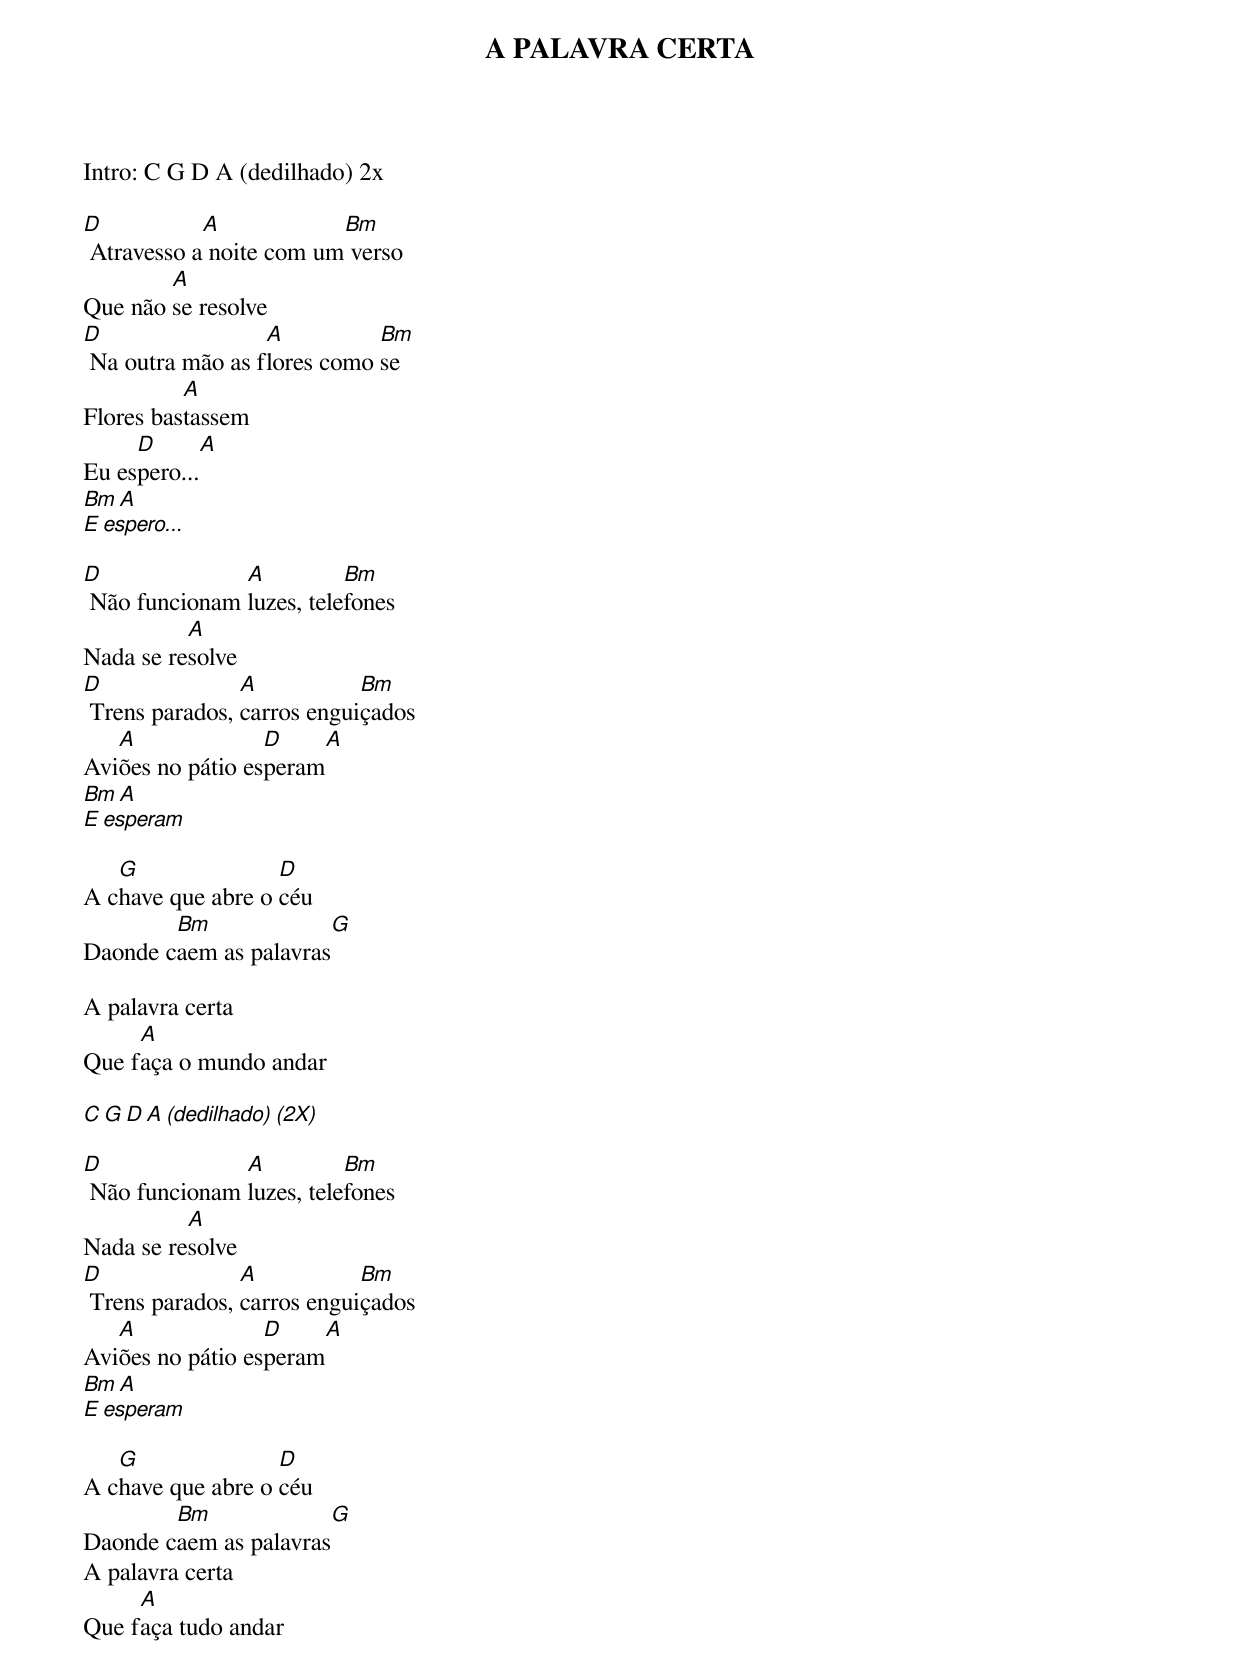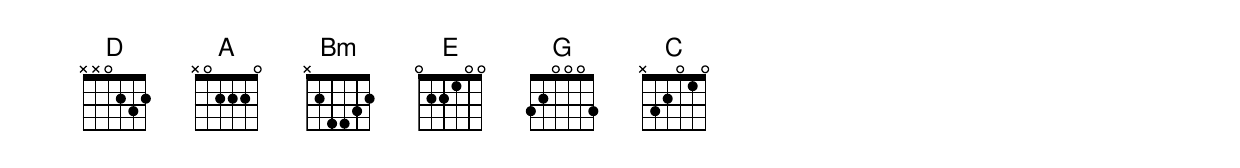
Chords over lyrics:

A PALAVRA CERTA

Intro: C G D A (dedilhado) 2x

D           A            Bm
 Atravesso a noite com um verso
        A
Que não se resolve
D                 A          Bm
 Na outra mão as flores como se
          A
Flores bastassem
     D      A
Eu espero...
    Bm       A
E espero...

D              A          Bm
 Não funcionam luzes, telefones
          A
Nada se resolve
D               A           Bm
 Trens parados, carros enguiçados
   A              D     A
Aviões no pátio esperam
    Bm    A
E esperam

   G               D
A chave que abre o céu
        Bm              G
Daonde caem as palavras

A palavra certa
     A
Que faça o mundo andar

C G D A (dedilhado) (2X)

D              A          Bm
 Não funcionam luzes, telefones
          A
Nada se resolve
D               A           Bm
 Trens parados, carros enguiçados
   A              D     A
Aviões no pátio esperam
    Bm    A
E esperam

   G               D
A chave que abre o céu
        Bm              G
Daonde caem as palavras
A palavra certa
     A
Que faça tudo andar
